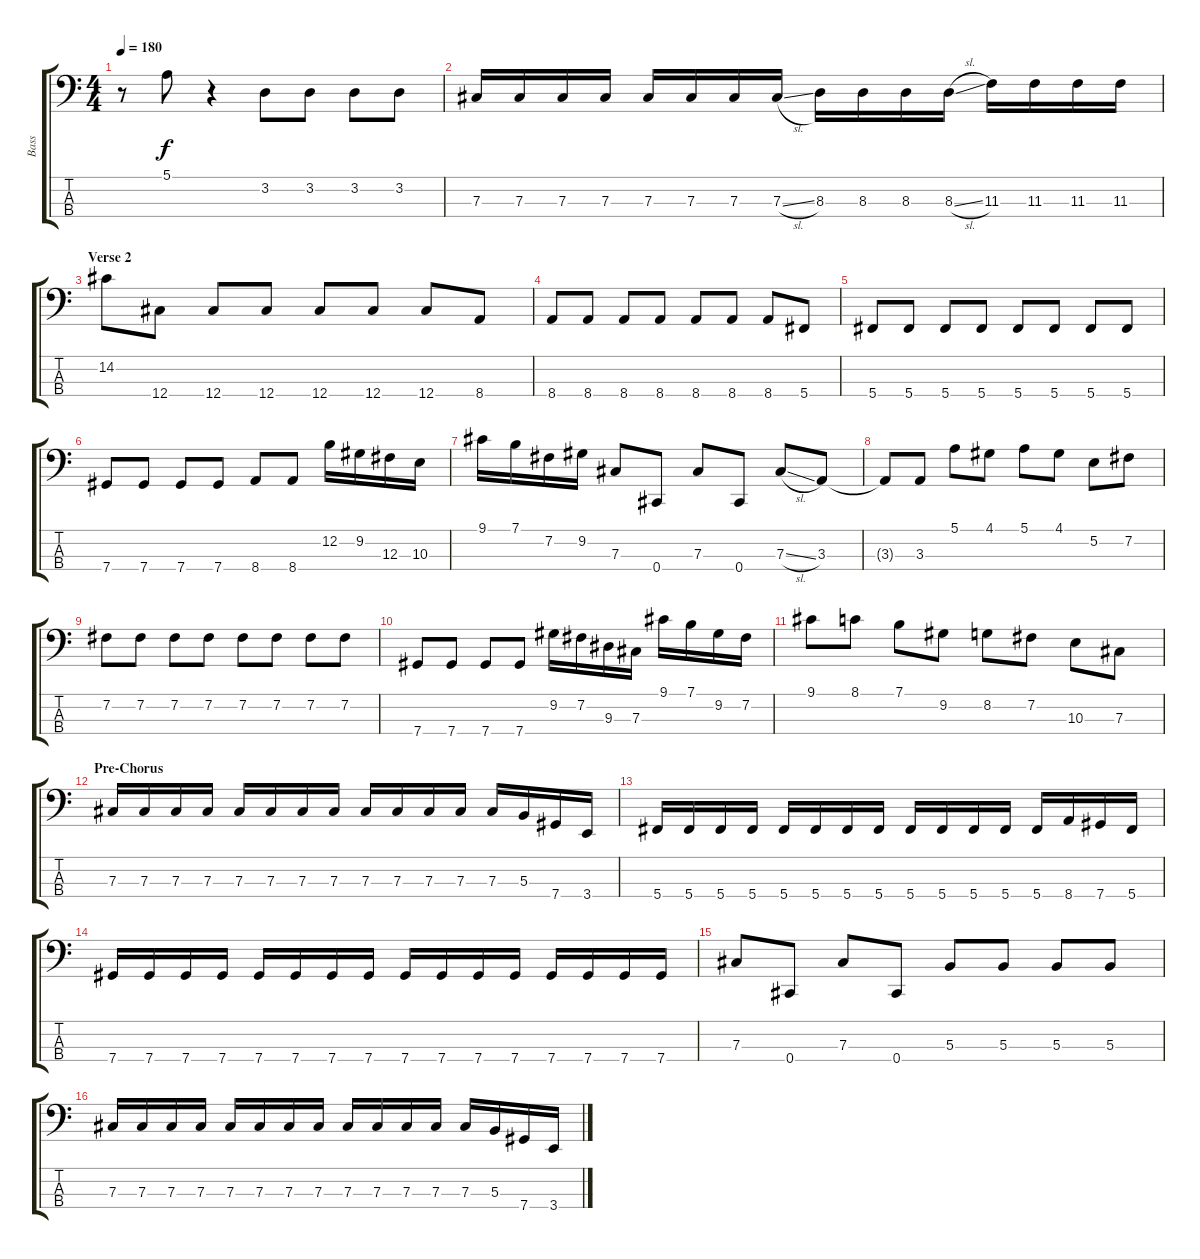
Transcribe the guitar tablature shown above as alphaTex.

\track ("Bass" "Bass") {instrument electricbasspick}
\staff {score tabs}
\tuning (E2 B1 Gb1 Db1) {hide}
\ts (4 4)
\tempo 180
\clef f4
\ks c
r.8{dy f} 5.1.8 r.4 3.2.8 3.2.8 3.2.8 3.2.8 |
7.3.16 7.3.16 7.3.16 7.3.16 7.3.16 7.3.16 7.3.16 7.3{sl}.16 8.3.16 8.3.16 8.3.16 8.3{sl}.16 11.3.16 11.3.16 11.3.16 11.3.16 |
\section ("" "Verse 2")
14.2.8 12.4.8 12.4.8 12.4.8 12.4.8 12.4.8 12.4.8 8.4.8 |
8.4.8 8.4.8 8.4.8 8.4.8 8.4.8 8.4.8 8.4.8 5.4.8 |
5.4.8 5.4.8 5.4.8 5.4.8 5.4.8 5.4.8 5.4.8 5.4.8 |
7.4.8 7.4.8 7.4.8 7.4.8 8.4.8 8.4.8 12.2.16 9.2.16 12.3.16 10.3.16 |
9.1.16 7.1.16 7.2.16 9.2.16 7.3.8 0.4.8 7.3.8 0.4.8 7.3{sl}.8 3.3.8 |
3.3{t}.8 3.3.8 5.1.8 4.1.8 5.1.8 4.1.8 5.2.8 7.2.8 |
7.2.8 7.2.8 7.2.8 7.2.8 7.2.8 7.2.8 7.2.8 7.2.8 |
7.4.8 7.4.8 7.4.8 7.4.8 9.2.16 7.2.16 9.3.16 7.3.16 9.1.16 7.1.16 9.2.16 7.2.16 |
9.1.8{instrument acousticbass} 8.1.8 7.1.8 9.2.8 8.2.8 7.2.8 10.3.8 7.3.8 |
\section ("" "Pre-Chorus")
7.3.16{instrument electricbasspick} 7.3.16 7.3.16 7.3.16 7.3.16 7.3.16 7.3.16 7.3.16 7.3.16 7.3.16 7.3.16 7.3.16 7.3.16 5.3.16 7.4.16 3.4.16 |
5.4.16 5.4.16 5.4.16 5.4.16 5.4.16 5.4.16 5.4.16 5.4.16 5.4.16 5.4.16 5.4.16 5.4.16 5.4.16 8.4.16 7.4.16 5.4.16 |
7.4.16 7.4.16 7.4.16 7.4.16 7.4.16 7.4.16 7.4.16 7.4.16 7.4.16 7.4.16 7.4.16 7.4.16 7.4.16 7.4.16 7.4.16 7.4.16 |
7.3.8 0.4.8 7.3.8 0.4.8 5.3.8 5.3.8 5.3.8 5.3.8 |
7.3.16{instrument electricbasspick} 7.3.16 7.3.16 7.3.16 7.3.16 7.3.16 7.3.16 7.3.16 7.3.16 7.3.16 7.3.16 7.3.16 7.3.16 5.3.16 7.4.16 3.4.16
